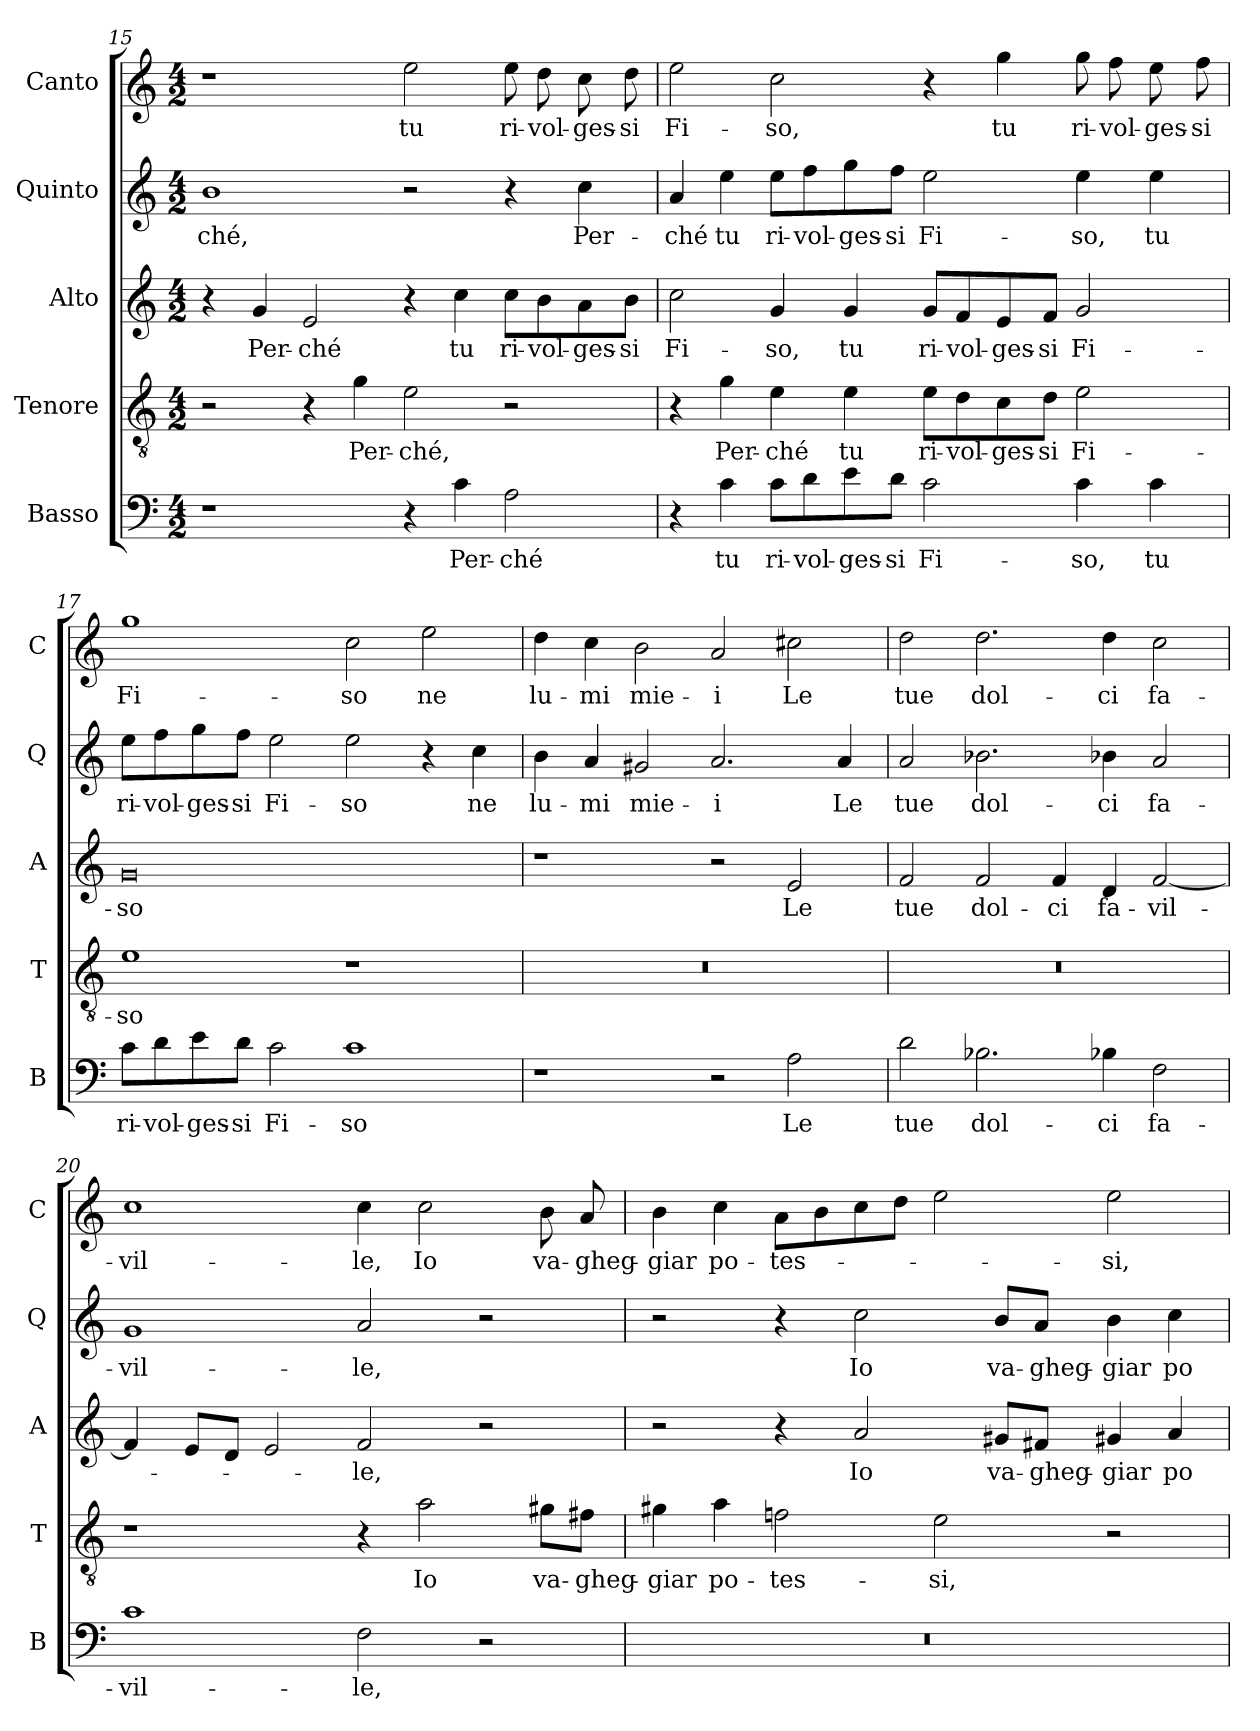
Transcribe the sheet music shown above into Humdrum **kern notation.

**kern	**text	**kern	**text	**kern	**text	**kern	**text	**kern	**text
*part5	*part5	*part4	*part4	*part3	*part3	*part2	*part2	*part1	*part1
*staff5	*staff5	*staff4	*staff4	*staff3	*staff3	*staff2	*staff2	*staff1	*staff1
*I"Basso	*	*I"Tenore	*	*I"Alto	*	*I"Quinto	*	*I"Canto	*
*I'B	*	*I'T	*	*I'A	*	*I'Q	*	*I'C	*
*clefF4	*	*clefGv2	*	*clefG2	*	*clefG2	*	*clefG2	*
*k[]	*	*k[]	*	*k[]	*	*k[]	*	*k[]	*
*M4/2	*	*M4/2	*	*M4/2	*	*M4/2	*	*M4/2	*
=15	=15	=15	=15	=15	=15	=15	=15	=15	=15
1r	.	2r	.	4r	.	1b	-ché,	1r	.
.	.	.	.	4g	Per-	.	.	.	.
.	.	4r	.	2e	-ché	.	.	.	.
.	.	4g	Per-	.	.	.	.	.	.
4r	.	2e	-ché,	4r	.	2r	.	2ee	tu
4c	Per-	.	.	4cc	tu	.	.	.	.
2A	-ché	2r	.	8cc\L	ri-	4r	.	8ee	ri-
.	.	.	.	8b\	-vol-	.	.	8dd	-vol-
.	.	.	.	8a\	-ges-	4cc	Per-	8cc	-ges-
.	.	.	.	8b\J	-si	.	.	8dd	-si
=16	=16	=16	=16	=16	=16	=16	=16	=16	=16
4r	.	4r	.	2cc	Fi-	4a	-ché	2ee	Fi-
4c	tu	4g	Per-	.	.	4ee	tu	.	.
8c\L	ri-	4e	-ché	4g	-so,	8ee\L	ri-	2cc	-so,
8d\	-vol-	.	.	.	.	8ff\	-vol-	.	.
8e\	-ges-	4e	tu	4g	tu	8gg\	-ges-	.	.
8d\J	-si	.	.	.	.	8ff\J	-si	.	.
2c	Fi-	8e\L	ri-	8g/L	ri-	2ee	Fi-	4r	.
.	.	8d\	-vol-	8f/	-vol-	.	.	.	.
.	.	8c\	-ges-	8e/	-ges-	.	.	4gg	tu
.	.	8d\J	-si	8f/J	-si	.	.	.	.
4c	-so,	2e	Fi-	2g	Fi-	4ee	-so,	8gg	ri-
.	.	.	.	.	.	.	.	8ff	-vol-
4c	tu	.	.	.	.	4ee	tu	8ee	-ges-
.	.	.	.	.	.	.	.	8ff	-si
=17	=17	=17	=17	=17	=17	=17	=17	=17	=17
8c\L	ri-	1e	-so	0g	-so	8ee\L	ri-	1gg	Fi-
8d\	-vol-	.	.	.	.	8ff\	-vol-	.	.
8e\	-ges-	.	.	.	.	8gg\	-ges-	.	.
8d\J	-si	.	.	.	.	8ff\J	-si	.	.
2c	Fi-	.	.	.	.	2ee	Fi-	.	.
1c	-so	1r	.	.	.	2ee	-so	2cc	-so
.	.	.	.	.	.	4r	.	2ee	ne
.	.	.	.	.	.	4cc	ne	.	.
=18	=18	=18	=18	=18	=18	=18	=18	=18	=18
1r	.	0r	.	1r	.	4b	lu-	4dd	lu-
.	.	.	.	.	.	4a	-mi	4cc	-mi
.	.	.	.	.	.	2g#X	mie-	2b	mie-
2r	.	.	.	2r	.	2.a	-i	2a	-i
2A	Le	.	.	2e	Le	.	.	2cc#X	Le
.	.	.	.	.	.	4a	Le	.	.
=19	=19	=19	=19	=19	=19	=19	=19	=19	=19
2d	tue	0r	.	2f	tue	2a	tue	2dd	tue
2.B-X	dol-	.	.	2f	dol-	2.b-X	dol-	2.dd	dol-
.	.	.	.	4f	-ci	.	.	.	.
4B-X	-ci	.	.	4d	fa-	4b-X	-ci	4dd	-ci
2F	fa-	.	.	[2f	-vil-	2a	fa-	2cc	fa-
=20	=20	=20	=20	=20	=20	=20	=20	=20	=20
1c	-vil-	1r	.	4f]	.	1g	-vil-	1cc	-vil-
.	.	.	.	8e/L	.	.	.	.	.
.	.	.	.	8d/J	.	.	.	.	.
.	.	.	.	2e	.	.	.	.	.
2F	-le,	4r	.	2f	-le,	2a	-le,	4cc	-le,
.	.	2a	Io	.	.	.	.	2cc	Io
2r	.	.	.	2r	.	2r	.	.	.
.	.	8g#X\L	va-	.	.	.	.	8b	va-
.	.	8f#X\J	-gheg-	.	.	.	.	8a	-gheg-
=21	=21	=21	=21	=21	=21	=21	=21	=21	=21
0r	.	4g#X	-giar	2r	.	2r	.	4b	-giar
.	.	4a	po-	.	.	.	.	4cc	po-
.	.	2fn	-tes-	4r	.	4r	.	8aL	-tes-
.	.	.	.	.	.	.	.	8b	.
.	.	.	.	2a	Io	2cc	Io	8cc	.
.	.	.	.	.	.	.	.	8ddJ	.
.	.	2e	-si,	.	.	.	.	2ee	.
.	.	.	.	8g#X/L	va-	8b/L	va-	.	.
.	.	.	.	8f#X/J	-gheg-	8a/J	-gheg-	.	.
.	.	2r	.	4g#X	-giar	4b	-giar	2ee	-si,
.	.	.	.	4a	po-	4cc	po-	.	.
=	=	=	=	=	=	=	=	=	=
*-	*-	*-	*-	*-	*-	*-	*-	*-	*-
